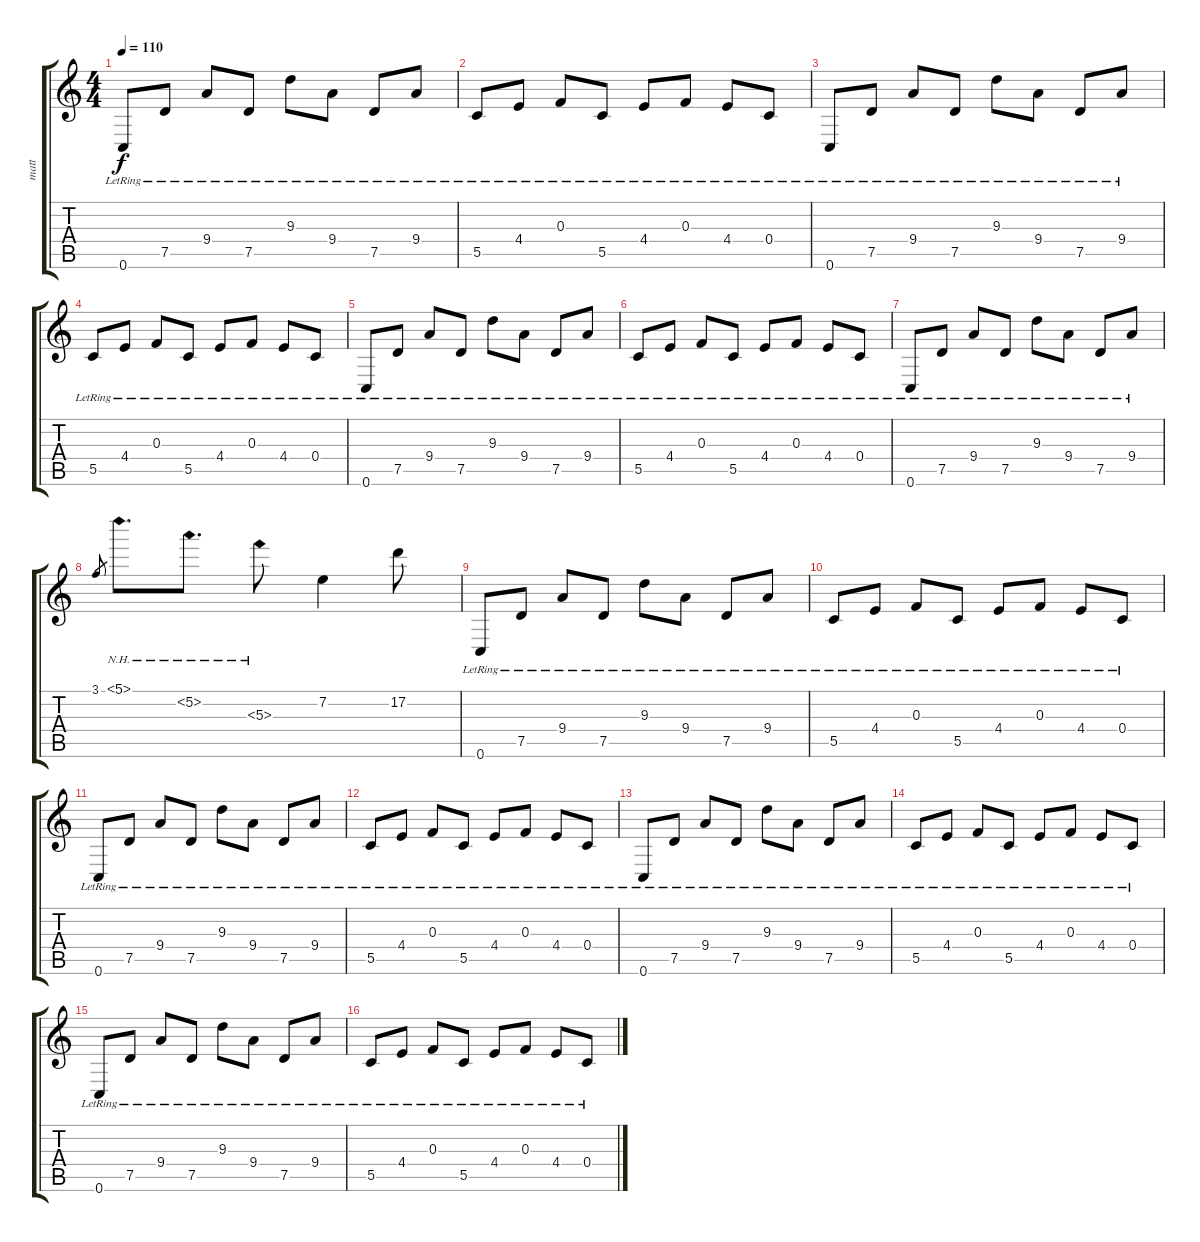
\track ("matt" "matt") {instrument overdrivenguitar}
\staff {score tabs}
\tuning (D4 A3 F3 C3 G2 C2) {hide}
\ts (4 4)
\tempo 110
\clef g2
\ks c
0.6{lr}.8{dy f} 7.5{lr}.8 9.4{lr}.8 7.5{lr}.8 9.3{lr}.8 9.4{lr}.8 7.5{lr}.8 9.4{lr}.8 |
5.5{lr}.8 4.4{lr}.8 0.3{lr}.8 5.5{lr}.8 4.4{lr}.8 0.3{lr}.8 4.4{lr}.8 0.4{lr}.8 |
0.6{lr}.8 7.5{lr}.8 9.4{lr}.8 7.5{lr}.8 9.3{lr}.8 9.4{lr}.8 7.5{lr}.8 9.4{lr}.8 |
5.5{lr}.8 4.4{lr}.8 0.3{lr}.8 5.5{lr}.8 4.4{lr}.8 0.3{lr}.8 4.4{lr}.8 0.4{lr}.8 |
0.6{lr}.8 7.5{lr}.8 9.4{lr}.8 7.5{lr}.8 9.3{lr}.8 9.4{lr}.8 7.5{lr}.8 9.4{lr}.8 |
5.5{lr}.8 4.4{lr}.8 0.3{lr}.8 5.5{lr}.8 4.4{lr}.8 0.3{lr}.8 4.4{lr}.8 0.4{lr}.8 |
0.6{lr}.8 7.5{lr}.8 9.4{lr}.8 7.5{lr}.8 9.3{lr}.8 9.4{lr}.8 7.5{lr}.8 9.4{lr}.8 |
3.1.8{gr} 5.1{nh}.8{d} 5.2{nh}.8{d} 5.3{nh}.8 7.2.4 17.2.8 |
0.6{lr}.8 7.5{lr}.8 9.4{lr}.8 7.5{lr}.8 9.3{lr}.8 9.4{lr}.8 7.5{lr}.8 9.4{lr}.8 |
5.5{lr}.8 4.4{lr}.8 0.3{lr}.8 5.5{lr}.8 4.4{lr}.8 0.3{lr}.8 4.4{lr}.8 0.4{lr}.8 |
0.6{lr}.8 7.5{lr}.8 9.4{lr}.8 7.5{lr}.8 9.3{lr}.8 9.4{lr}.8 7.5{lr}.8 9.4{lr}.8 |
5.5{lr}.8 4.4{lr}.8 0.3{lr}.8 5.5{lr}.8 4.4{lr}.8 0.3{lr}.8 4.4{lr}.8 0.4{lr}.8 |
0.6{lr}.8 7.5{lr}.8 9.4{lr}.8 7.5{lr}.8 9.3{lr}.8 9.4{lr}.8 7.5{lr}.8 9.4{lr}.8 |
5.5{lr}.8 4.4{lr}.8 0.3{lr}.8 5.5{lr}.8 4.4{lr}.8 0.3{lr}.8 4.4{lr}.8 0.4{lr}.8 |
0.6{lr}.8 7.5{lr}.8 9.4{lr}.8 7.5{lr}.8 9.3{lr}.8 9.4{lr}.8 7.5{lr}.8 9.4{lr}.8 |
5.5{lr}.8 4.4{lr}.8 0.3{lr}.8 5.5{lr}.8 4.4{lr}.8 0.3{lr}.8 4.4{lr}.8 0.4{lr}.8
